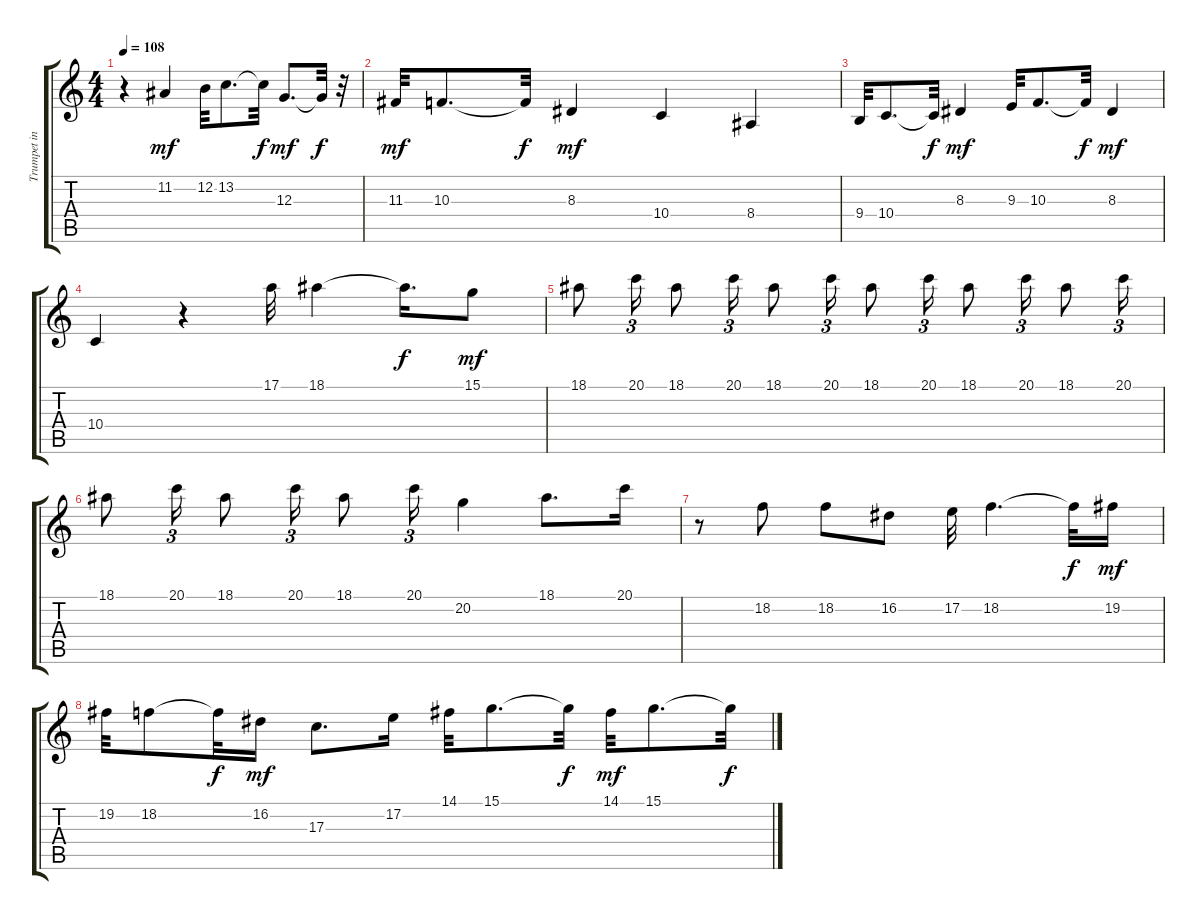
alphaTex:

\track ("Trumpet in Bb" "Trumpet in") {instrument trumpet}
\staff {score tabs}
\tuning (E4 B3 G3 D3 A2 E2) {hide}
\ts (4 4)
\tempo 108
\clef g2
\ks c
r.4{dy f} 11.2.4{dy mf} 12.2.32 13.2.8{d} 13.2{t}.32{dy f} 12.3.8{d dy mf} 12.3{t}.32{dy f} r.32 |
11.3.32{dy mf} 10.3.8{d} 10.3{t}.32{dy f} 8.3.4{dy mf} 10.4.4 8.4.4 |
9.4.32 10.4.8{d} 10.4{t}.32{dy f} 8.3.4{dy mf} 9.3.32 10.3.8{d} 10.3{t}.32{dy f} 8.3.4{dy mf} |
10.4.4 r.4 17.1.32 18.1.4 18.1{t}.16{d dy f} 15.1.8{dy mf} |
18.1.8 20.1.16{tu (3 2)} 18.1.8 20.1.16{tu (3 2)} 18.1.8 20.1.16{tu (3 2)} 18.1.8 20.1.16{tu (3 2)} 18.1.8 20.1.16{tu (3 2)} 18.1.8 20.1.16{tu (3 2)} |
18.1.8 20.1.16{tu (3 2)} 18.1.8 20.1.16{tu (3 2)} 18.1.8 20.1.16{tu (3 2)} 20.2.4 18.1.8{d} 20.1.16 |
r.8 18.2.8 18.2.8 16.2.8 17.2.32 18.2.4{d} 18.2{t}.32{dy f} 19.2.16{dy mf} |
19.2.32 18.2.8 18.2{t}.32{dy f} 16.2.16{dy mf} 17.3.8{d} 17.2.16 14.1.32 15.1.8{d} 15.1{t}.32{dy f} 14.1.32{dy mf} 15.1.8{d} 15.1{t}.32{dy f}
